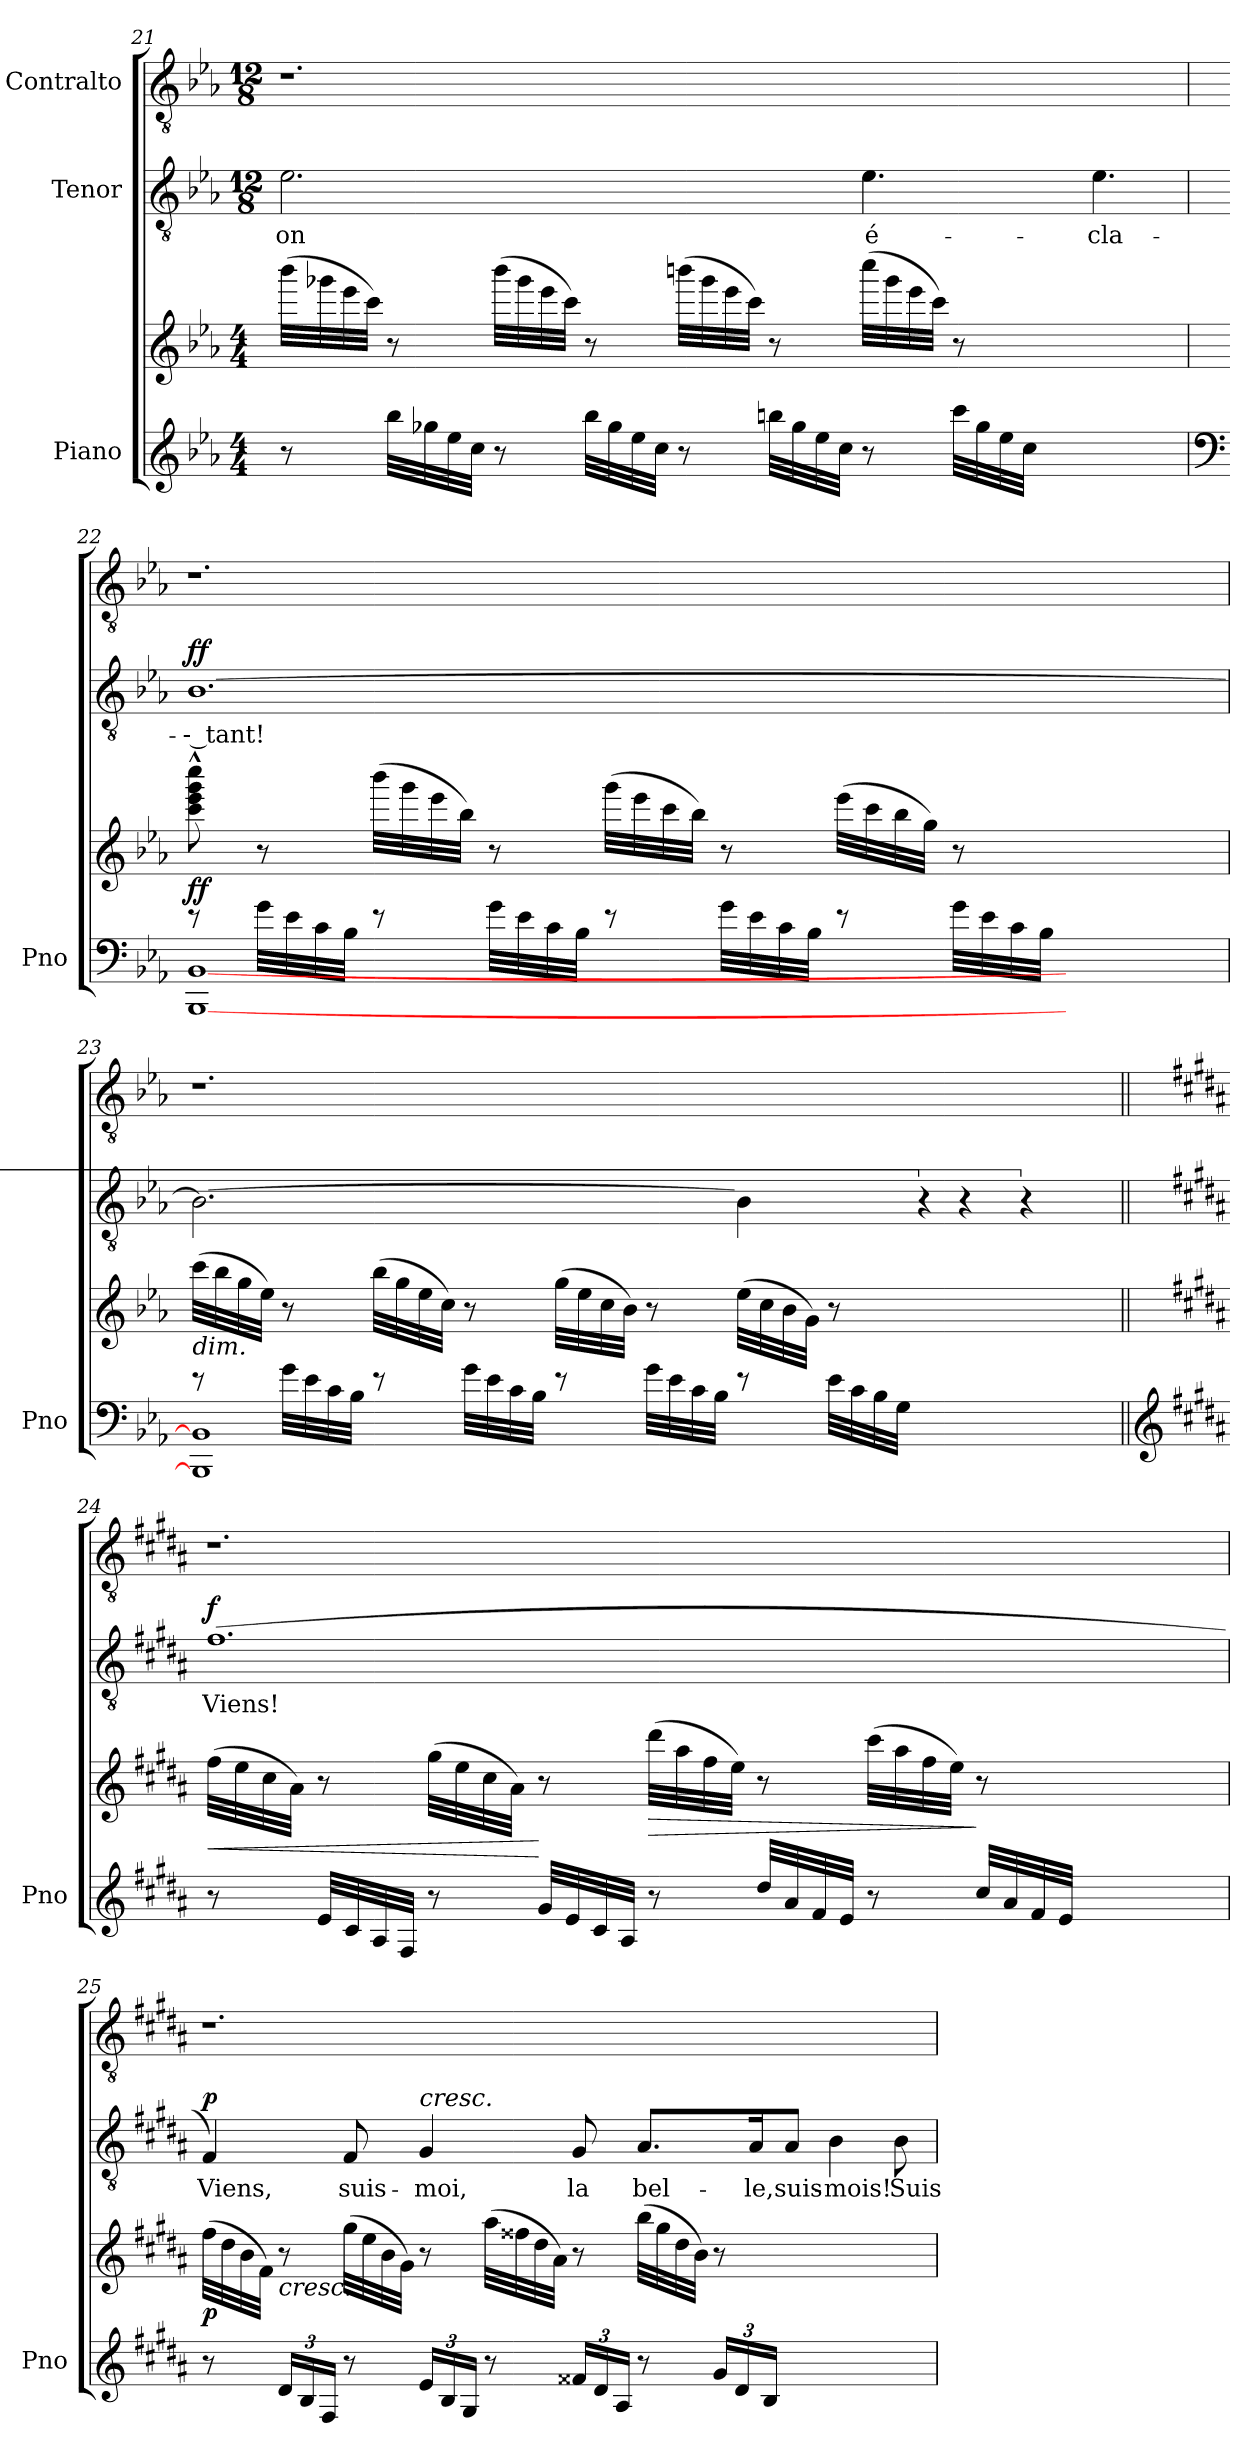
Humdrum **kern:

**kern	**kern	**dynam	**kern	**text	**dynam	**kern
*part3	*part3	*part3	*part2	*part2	*part2	*part1
*staff4	*staff3	*staff3/4	*staff2	*staff2	*staff2	*staff1
*I"Piano	*	*	*I"Tenor	*	*	*I"Contralto
*I'Pno	*	*	*	*	*	*
!!LO:PB:g=z
*clefG2	*clefG2	*	*clefGv2	*	*	*clefGv2
*k[b-e-a-]	*k[b-e-a-]	*	*k[b-e-a-]	*	*	*k[b-e-a-]
*M4/4	*M4/4	*	*M12/8	*	*	*M12/8
=21	=21	=21	=21	=21	=21	=21
!	!	!	!	!LO:LY:b	!	!
8r	(32bbb-\LLL	.	2.e-\	-on	.	1.r
.	32ggg-X\	.	.	.	.	.
.	32eee-\	.	.	.	.	.
.	32ccc\JJJ)	.	.	.	.	.
32bb-\LLL	8r	.	.	.	.	.
32gg-X\	.	.	.	.	.	.
32ee-\	.	.	.	.	.	.
32cc\JJJ	.	.	.	.	.	.
8r	(32bbb-\LLL	.	.	.	.	.
.	32ggg-\	.	.	.	.	.
.	32eee-\	.	.	.	.	.
.	32ccc\JJJ)	.	.	.	.	.
32bb-\LLL	8r	.	.	.	.	.
32gg-\	.	.	.	.	.	.
32ee-\	.	.	.	.	.	.
32cc\JJJ	.	.	.	.	.	.
8r	(32bbbn\LLL	.	.	.	.	.
.	32ggg-\	.	.	.	.	.
.	32eee-\	.	.	.	.	.
.	32ccc\JJJ)	.	.	.	.	.
32bbn\LLL	8r	.	.	.	.	.
32gg-\	.	.	.	.	.	.
32ee-\	.	.	.	.	.	.
32cc\JJJ	.	.	.	.	.	.
!	!	!	!	!LO:LY:b	!	!
8r	(32cccc\LLL	.	4.e-\	é-	.	.
.	32ggg-\	.	.	.	.	.
.	32eee-\	.	.	.	.	.
.	32ccc\JJJ)	.	.	.	.	.
32ccc\LLL	8r	.	.	.	.	.
32gg-\	.	.	.	.	.	.
32ee-\	.	.	.	.	.	.
32cc\JJJ	.	.	.	.	.	.
2ryy	2ryy	.	.	.	.	.
!	!	!	!	!LO:LY:b	!	!
.	.	.	4.e-\	-cla-	.	.
!!LO:LB:g=z
=22	=22	=22	=22	=22	=22	=22
*clefF4	*	*	*	*	*	*
*^	*	*	*	*	*	*
!	!	!	!LO:DY:b	!	!LO:LY:b	!LO:DY:a	!
8r	[1BBB- [1BB-	8ccc\^^ 8eee-\^^ 8ggg\^^ 8cccc\^^	ff	[1.B-	-- tant!	ff	1.r
32g\LLL	.	8r	.	.	.	.	.
32e-\	.	.	.	.	.	.	.
32c\	.	.	.	.	.	.	.
32B-\JJJ	.	.	.	.	.	.	.
8r	.	(32bbb-\LLL	.	.	.	.	.
.	.	32ggg\	.	.	.	.	.
.	.	32eee-\	.	.	.	.	.
.	.	32bb-\JJJ)	.	.	.	.	.
32g\LLL	.	8r	.	.	.	.	.
32e-\	.	.	.	.	.	.	.
32c\	.	.	.	.	.	.	.
32B-\JJJ	.	.	.	.	.	.	.
8r	.	(32ggg\LLL	.	.	.	.	.
.	.	32eee-\	.	.	.	.	.
.	.	32ccc\	.	.	.	.	.
.	.	32bb-\JJJ)	.	.	.	.	.
32g\LLL	.	8r	.	.	.	.	.
32e-\	.	.	.	.	.	.	.
32c\	.	.	.	.	.	.	.
32B-\JJJ	.	.	.	.	.	.	.
8r	.	(32eee-\LLL	.	.	.	.	.
.	.	32ccc\	.	.	.	.	.
.	.	32bb-\	.	.	.	.	.
.	.	32gg\JJJ)	.	.	.	.	.
32g\LLL	.	8r	.	.	.	.	.
32e-\	.	.	.	.	.	.	.
32c\	.	.	.	.	.	.	.
32B-\JJJ	.	.	.	.	.	.	.
2ryy	2ryy	2ryy	.	.	.	.	.
!!LO:LB:g=z
=23	=23	=23	=23	=23	=23	=23	=23
!	!	!LO:TX:b:i:t=dim.	!	!	!	!	!
8r	1BBB-] 1BB-]	(>32ccc\LLL	.	2.B-\_	.	.	1.r
.	.	32bb-\	.	.	.	.	.
.	.	32gg\	.	.	.	.	.
.	.	32ee-\JJJ)	.	.	.	.	.
32g\LLL	.	8r	.	.	.	.	.
32e-\	.	.	.	.	.	.	.
32c\	.	.	.	.	.	.	.
32B-\JJJ	.	.	.	.	.	.	.
8r	.	(>32bb-\LLL	.	.	.	.	.
.	.	32gg\	.	.	.	.	.
.	.	32ee-\	.	.	.	.	.
.	.	32cc\JJJ)	.	.	.	.	.
32g\LLL	.	8r	.	.	.	.	.
32e-\	.	.	.	.	.	.	.
32c\	.	.	.	.	.	.	.
32B-\JJJ	.	.	.	.	.	.	.
8r	.	(>32gg\LLL	.	.	.	.	.
.	.	32ee-\	.	.	.	.	.
.	.	32cc\	.	.	.	.	.
.	.	32b-\JJJ)	.	.	.	.	.
32g\LLL	.	8r	.	.	.	.	.
32e-\	.	.	.	.	.	.	.
32c\	.	.	.	.	.	.	.
32B-\JJJ	.	.	.	.	.	.	.
8r	.	(>32ee-\LLL	.	4B-\]	.	.	.
.	.	32cc\	.	.	.	.	.
.	.	32b-\	.	.	.	.	.
.	.	32g\JJJ)	.	.	.	.	.
32e-\LLL	.	8r	.	.	.	.	.
32c\	.	.	.	.	.	.	.
32B-\	.	.	.	.	.	.	.
32G\JJJ	.	.	.	.	.	.	.
!	!	!	!	!LO:N:vis=8	!	!	!
2ryy	2ryy	2ryy	.	12r	.	.	.
!	!	!	!	!LO:N:vis=4	!	!	!
.	.	.	.	6r	.	.	.
!	!	!	!	!LO:N:vis=8	!	!	!
.	.	.	.	12r	.	.	.
.	.	.	.	6ryy	.	.	.
*v	*v	*	*	*	*	*	*
!!LO:PB:g=z
=24||	=24||	=24||	=24||	=24||	=24||	=24||
*clefG2	*	*	*	*	*	*
*k[f#c#g#d#a#]	*k[f#c#g#d#a#]	*	*k[f#c#g#d#a#]	*	*	*k[f#c#g#d#a#]
!	!	!LO:HP:b	!	!LO:LY:b	!LO:DY:a	!
8r	(32ff#\LLL	<	(1.f#	Viens!	f	1.r
.	32ee\	.	.	.	.	.
.	32cc#\	.	.	.	.	.
.	32a#\JJJ)	.	.	.	.	.
32e/LLL	8r	.	.	.	.	.
32c#/	.	.	.	.	.	.
32A#/	.	.	.	.	.	.
32F#/JJJ	.	.	.	.	.	.
8r	(32gg#\LLL	.	.	.	.	.
.	32ee\	.	.	.	.	.
.	32cc#\	.	.	.	.	.
.	32a#\JJJ)	.	.	.	.	.
32g#/LLL	8r	[	.	.	.	.
32e/	.	.	.	.	.	.
32c#/	.	.	.	.	.	.
32A#/JJJ	.	.	.	.	.	.
!	!	!LO:HP:b	!	!	!	!
8r	(32ddd#\LLL	>	.	.	.	.
.	32aa#\	.	.	.	.	.
.	32ff#\	.	.	.	.	.
.	32ee\JJJ)	.	.	.	.	.
32dd#/LLL	8r	.	.	.	.	.
32a#/	.	.	.	.	.	.
32f#/	.	.	.	.	.	.
32e/JJJ	.	.	.	.	.	.
8r	(32ccc#\LLL	.	.	.	.	.
.	32aa#\	.	.	.	.	.
.	32ff#\	.	.	.	.	.
.	32ee\JJJ)	.	.	.	.	.
32cc#/LLL	8r	]	.	.	.	.
32a#/	.	.	.	.	.	.
32f#/	.	.	.	.	.	.
32e/JJJ	.	.	.	.	.	.
2ryy	2ryy	.	.	.	.	.
!!LO:LB:g=z
=25	=25	=25	=25	=25	=25	=25
!	!	!LO:DY:b	!	!LO:LY:b	!LO:DY:a	!
8r	(32ff#\LLL	p	4F#/)	Viens,	p	1.r
.	32dd#\	.	.	.	.	.
.	32b\	.	.	.	.	.
.	32f#\JJJ)	.	.	.	.	.
*Xbrackettup	*	*	*	*	*	*
!	!LO:TX:b:i:t=cresc.	!	!	!	!	!
24d#/LL	8r	.	.	.	.	.
24B/	.	.	.	.	.	.
24F#/JJ	.	.	.	.	.	.
!	!	!	!	!LO:LY:b	!	!
8r	(32gg#\LLL	.	8F#/	suis-	.	.
.	32ee\	.	.	.	.	.
.	32b\	.	.	.	.	.
.	32g#\JJJ)	.	.	.	.	.
!	!	!	!LO:TX:a:i:t=cresc.	!	!	!
!	!	!	!	!LO:LY:b	!	!
24e/LL	8r	.	4G#/	-moi,	.	.
24B/	.	.	.	.	.	.
24G#/JJ	.	.	.	.	.	.
8r	(32aa#\LLL	.	.	.	.	.
.	32ff##X\	.	.	.	.	.
.	32dd#\	.	.	.	.	.
.	32a#\JJJ)	.	.	.	.	.
!	!	!	!	!LO:LY:b	!	!
24f##X/LL	8r	.	8G#/	la	.	.
24d#/	.	.	.	.	.	.
24A#/JJ	.	.	.	.	.	.
!	!	!	!	!LO:LY:b	!	!
8r	(32bb\LLL	.	8.A#/L	bel-	.	.
.	32gg#\	.	.	.	.	.
.	32dd#\	.	.	.	.	.
.	32b\JJJ)	.	.	.	.	.
24g#/LL	8r	.	.	.	.	.
24d#/	.	.	.	.	.	.
!	!	!	!	!LO:LY:b	!	!
.	.	.	16A#/K	-le,	.	.
24B/JJ	.	.	.	.	.	.
!	!	!	!	!LO:LY:b	!	!
2ryy	2ryy	.	8A#/J	suis-	.	.
!	!	!	!	!LO:LY:b	!	!
.	.	.	4B\	-mois!	.	.
!	!	!	!	!LO:LY:b	!	!
.	.	.	8B\	Suis-	.	.
=	=	=	=	=	=	=
*-	*-	*-	*-	*-	*-	*-
